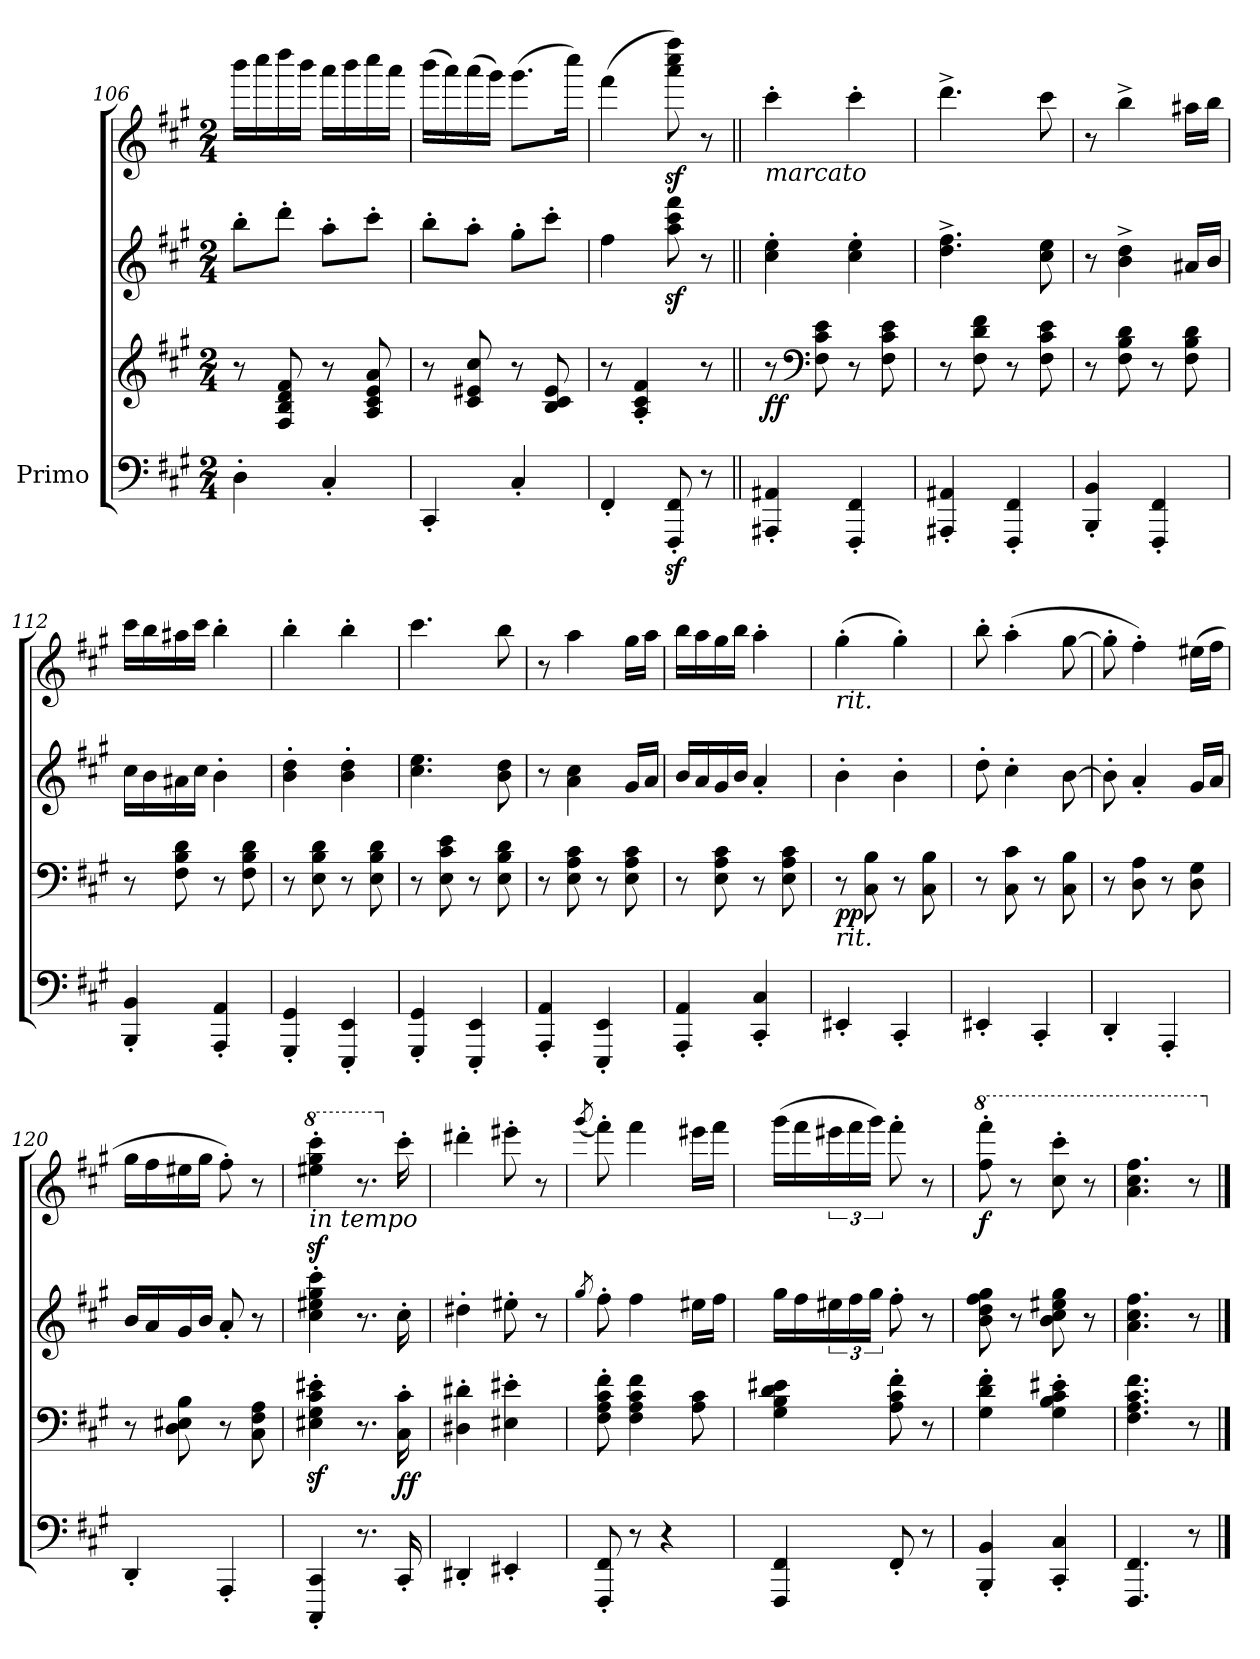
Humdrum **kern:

**kern	**kern	**kern	**kern	**dynam
*part1	*part1	*part1	*part1	*part1
*staff4	*staff3	*staff2	*staff1	*staff1/2/3/4
*I"Primo	*	*	*	*
*clefF4	*clefG2	*clefG2	*clefG2	*
*k[f#c#g#]	*k[f#c#g#]	*k[f#c#g#]	*k[f#c#g#]	*
*M2/4	*M2/4	*M2/4	*M2/4	*
=106	=106	=106	=106	=106
4D'\	8r	8bb'\L	16bbb\LL	.
.	.	.	16cccc#\	.
.	8F#/ 8B/ 8d/ 8f#/	8ddd'\J	16dddd\	.
.	.	.	16bbb\JJ	.
4C#'/	8r	8aa'\L	16aaa\LL	.
.	.	.	16bbb\	.
.	8A/ 8c#/ 8e/ 8a/	8ccc#'\J	16cccc#\	.
.	.	.	16aaa\JJ	.
=107	=107	=107	=107	=107
4CC#'/	8r	8bb'\L	(>16bbb\LL	.
.	.	.	16aaa\)	.
.	8c#/ 8e#X/ 8cc#/	8aa'\J	(>16aaa\	.
.	.	.	16ggg#\JJ)	.
4C#'/	8r	8gg#'\L	(>8.ggg#\L	.
.	8B/ 8c#/ 8e#/	8ccc#'\J	.	.
.	.	.	16cccc#\Jk)	.
=108	=108	=108	=108	=108
4FF#'/	8r	4ff#\	(>4fff#\	.
.	4A/' 4c#/' 4f#/'	.	.	.
8FFF#/z>' 8FF#/z>'	.	8aa\z< 8ccc#\z< 8fff#\z<	8aaa\z< 8cccc#\z< 8ffff#\z<)	.
8r	8r	8r	8r	.
=109||	=109||	=109||	=109||	=109||
!	!	!	!LO:TX:b:i:t=marcato	!
!	!	!	!	!LO:DY:b=3
!	!	!	!	!LO:DY:n=1:b
4AAA#X/' 4AA#X/'	8r	4cc#\' 4ee\'	4ccc#'\	f f
*	*clefF4	*	*	*
.	8F#\ 8c#\ 8e\	.	.	.
4FFF#/' 4FF#/'	8r	4cc#\' 4ee\'	4ccc#'\	.
.	8F#\ 8c#\ 8e\	.	.	.
=110	=110	=110	=110	=110
4AAA#X/' 4AA#X/'	8r	4.dd\^ 4.ff#\^	4.ddd^\	.
.	8F#\ 8d\ 8f#\	.	.	.
4FFF#/' 4FF#/'	8r	.	.	.
.	8F#\ 8c#\ 8e\	8cc#\ 8ee\	8ccc#\	.
=111	=111	=111	=111	=111
4BBB/' 4BB/'	8r	8r	8r	.
.	8F#\ 8B\ 8d\	4b\^ 4dd\^	4bb^\	.
4FFF#/' 4FF#/'	8r	.	.	.
.	8F#\ 8B\ 8d\	16a#X/LL	16aa#X\LL	.
.	.	16b/JJ	16bb\JJ	.
=112	=112	=112	=112	=112
4BBB/' 4BB/'	8r	16cc#\LL	16ccc#\LL	.
.	.	16b\	16bb\	.
.	8F#\ 8B\ 8d\	16a#X\	16aa#X\	.
.	.	16cc#\JJ	16ccc#\JJ	.
4AAA/' 4AA/'	8r	4b'\	4bb'\	.
.	8F#\ 8B\ 8d\	.	.	.
=113	=113	=113	=113	=113
4GGG#/' 4GG#/'	8r	4b\' 4dd\'	4bb'\	.
.	8E\ 8B\ 8d\	.	.	.
4EEE/' 4EE/'	8r	4b\' 4dd\'	4bb'\	.
.	8E\ 8B\ 8d\	.	.	.
=114	=114	=114	=114	=114
4GGG#/' 4GG#/'	8r	4.cc#\ 4.ee\	4.ccc#\	.
.	8E\ 8c#\ 8e\	.	.	.
4EEE/' 4EE/'	8r	.	.	.
.	8E\ 8B\ 8d\	8b\ 8dd\	8bb\	.
=115	=115	=115	=115	=115
4AAA/' 4AA/'	8r	8r	8r	.
.	8E\ 8A\ 8c#\	4a\ 4cc#\	4aa\	.
4EEE/' 4EE/'	8r	.	.	.
.	8E\ 8A\ 8c#\	16g#/LL	16gg#\LL	.
.	.	16a/JJ	16aa\JJ	.
=116	=116	=116	=116	=116
4AAA/' 4AA/'	8r	16b/LL	16bb\LL	.
.	.	16a/	16aa\	.
.	8E\ 8A\ 8c#\	16g#/	16gg#\	.
.	.	16b/JJ	16bb\JJ	.
4CC#/' 4C#/'	8r	4a'/	4aa'\	.
.	8E\ 8A\ 8c#\	.	.	.
=117	=117	=117	=117	=117
!	!	!	!LO:TX:b:i:t=rit.	!
!	!LO:TX:b:i:t=rit.	!	!	!
!	!	!	!	!LO:DY:b=3
!	!	!	!	!LO:DY:n=1:b
4EE#X'/	8r	4b'\	(>4gg#'\	p p
.	8C#\ 8B\	.	.	.
4CC#'/	8r	4b'\	4gg#'\)	.
.	8C#\ 8B\	.	.	.
=118	=118	=118	=118	=118
4EE#X'/	8r	8dd'\	8bb'\	.
.	8C#\ 8c#\	4cc#'\	(>4aa'\	.
4CC#'/	8r	.	.	.
.	8C#\ 8B\	[8b\	[8gg#\	.
=119	=119	=119	=119	=119
4DD'/	8r	8b'\]	8gg#'\]	.
.	8D\ 8A\	4a'/	4ff#'\)	.
4AAA'/	8r	.	.	.
.	8D\ 8G#\	16g#/LL	(>16ee#X\LL	.
.	.	16a/JJ	16ff#\JJ	.
=120	=120	=120	=120	=120
4DD'/	8r	16b/LL	16gg#\LL	.
.	.	16a/	16ff#\	.
.	8D\ 8E#X\ 8B\	16g#/	16ee#X\	.
.	.	16b/JJ	16gg#\JJ	.
4AAA'/	8r	8a'/	8ff#'\)	.
.	8C#\ 8F#\ 8A\	8r	8r	.
=121	=121	=121	=121	=121
*	*	*	*8va	*
!	!	!	!LO:TX:b:i:t=in tempo	!
4CCC#/' 4CC#/'	4E#X\z<' 4G#\z<' 4c#\z<' 4e#X\z<'	4cc#\' 4ee#X\' 4gg#\' 4ccc#\'	4eee#X\z<' 4ggg#\z<' 4cccc#\z<'	.
8.r	8.r	8.r	8.r	.
*	*	*	*X8va	*
!	!	!	!	!LO:DY:b=3
!	!	!	!	!LO:DY:n=1:b
16CC#'/	16C#\' 16c#\'	16cc#'\	16ccc#'\	f f
=122	=122	=122	=122	=122
4DD#X'/	4D#X\' 4d#X\'	4dd#X'\	4ddd#X'\	.
4EE#X'/	4E#X\' 4e#X\'	8ee#X'\	8eee#X'\	.
.	.	8r	8r	.
=123	=123	=123	=123	=123
.	.	8qgg#/	(<8qggg#/	.
8FFF#/' 8FF#/'	8F#\' 8A\' 8c#\' 8f#\'	8ff#'\	8fff#'\)	.
8r	4F#\ 4A\ 4c#\ 4f#\	4ff#\	4fff#\	.
4r	.	.	.	.
.	8A\ 8c#\	16ee#X\LL	16eee#X\LL	.
.	.	16ff#\JJ	16fff#\JJ	.
=124	=124	=124	=124	=124
4FFF#/ 4FF#/	4G#\ 4B\ 4d\ 4e#X\	16gg#\LL	(>16ggg#\LL	.
.	.	16ff#\	16fff#\	.
.	.	24ee#X\	24eee#X\	.
.	.	24ff#\	24fff#\	.
.	.	24gg#\JJ	24ggg#\JJ)	.
8FF#'/	8A\' 8c#\' 8f#\'	8ff#'\	8fff#'\	.
8r	8r	8r	8r	.
=125	=125	=125	=125	=125
*	*	*	*8va	*
!	!	!	!	!LO:DY:b
4BBB/' 4BB/'	4G#\' 4d\' 4f#\'	8b\ 8dd\ 8ff#\ 8gg#\	8fff#\' 8ffff#\'	f
.	.	8r	8r	.
4CC#/' 4C#/'	4G#\' 4B\' 4c#\' 4e#X\'	8b\ 8cc#\ 8ee#X\ 8gg#\	8ccc#\' 8cccc#\'	.
.	.	8r	8r	.
=126	=126	=126	=126	=126
4.FFF#/ 4.FF#/	4.F#\ 4.A\ 4.c#\ 4.f#\	4.a\ 4.cc#\ 4.ff#\	4.aa\ 4.ccc#\ 4.fff#\	.
8r	8r	8r	8r	.
*	*	*	*X8va	*
==	==	==	==	==
*-	*-	*-	*-	*-
